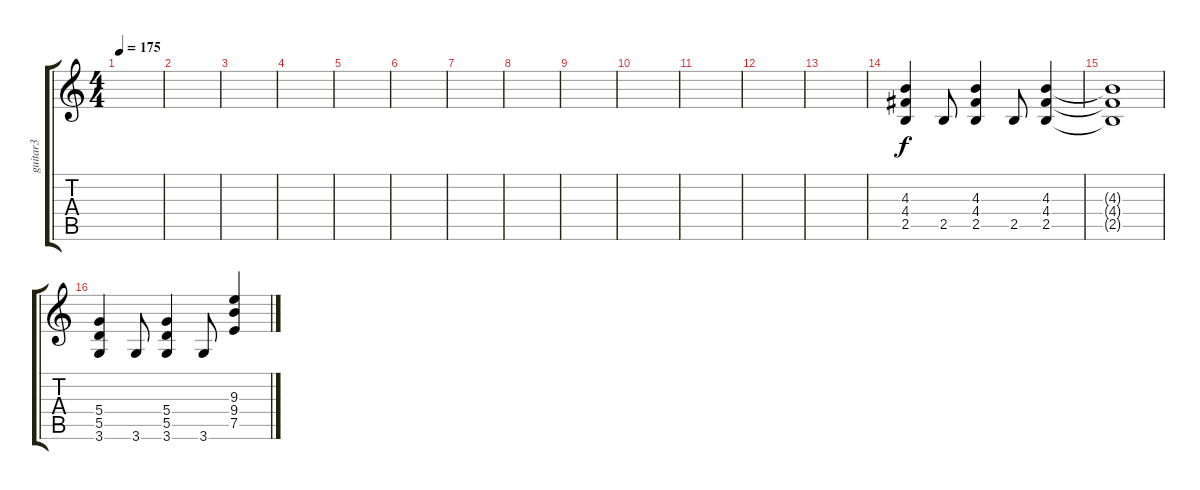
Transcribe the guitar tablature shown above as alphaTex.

\track ("guitar3" "guitar3") {instrument distortionguitar}
\staff {score tabs}
\tuning (E4 B3 G3 D3 A2 E2) {hide}
\ts (4 4)
\tempo 175
\clef g2
\ks c
|
|
|
|
|
|
|
|
|
|
|
|
|
(4.3 4.4 2.5).4 2.5.8 (4.3 4.4 2.5).4 2.5.8 (4.3 4.4 2.5).4 |
(4.3{t} 4.4{t} 2.5{t}).1 |
(5.4 5.5 3.6).4 3.6.8 (5.4 5.5 3.6).4 3.6.8 (9.3 9.4 7.5).4
